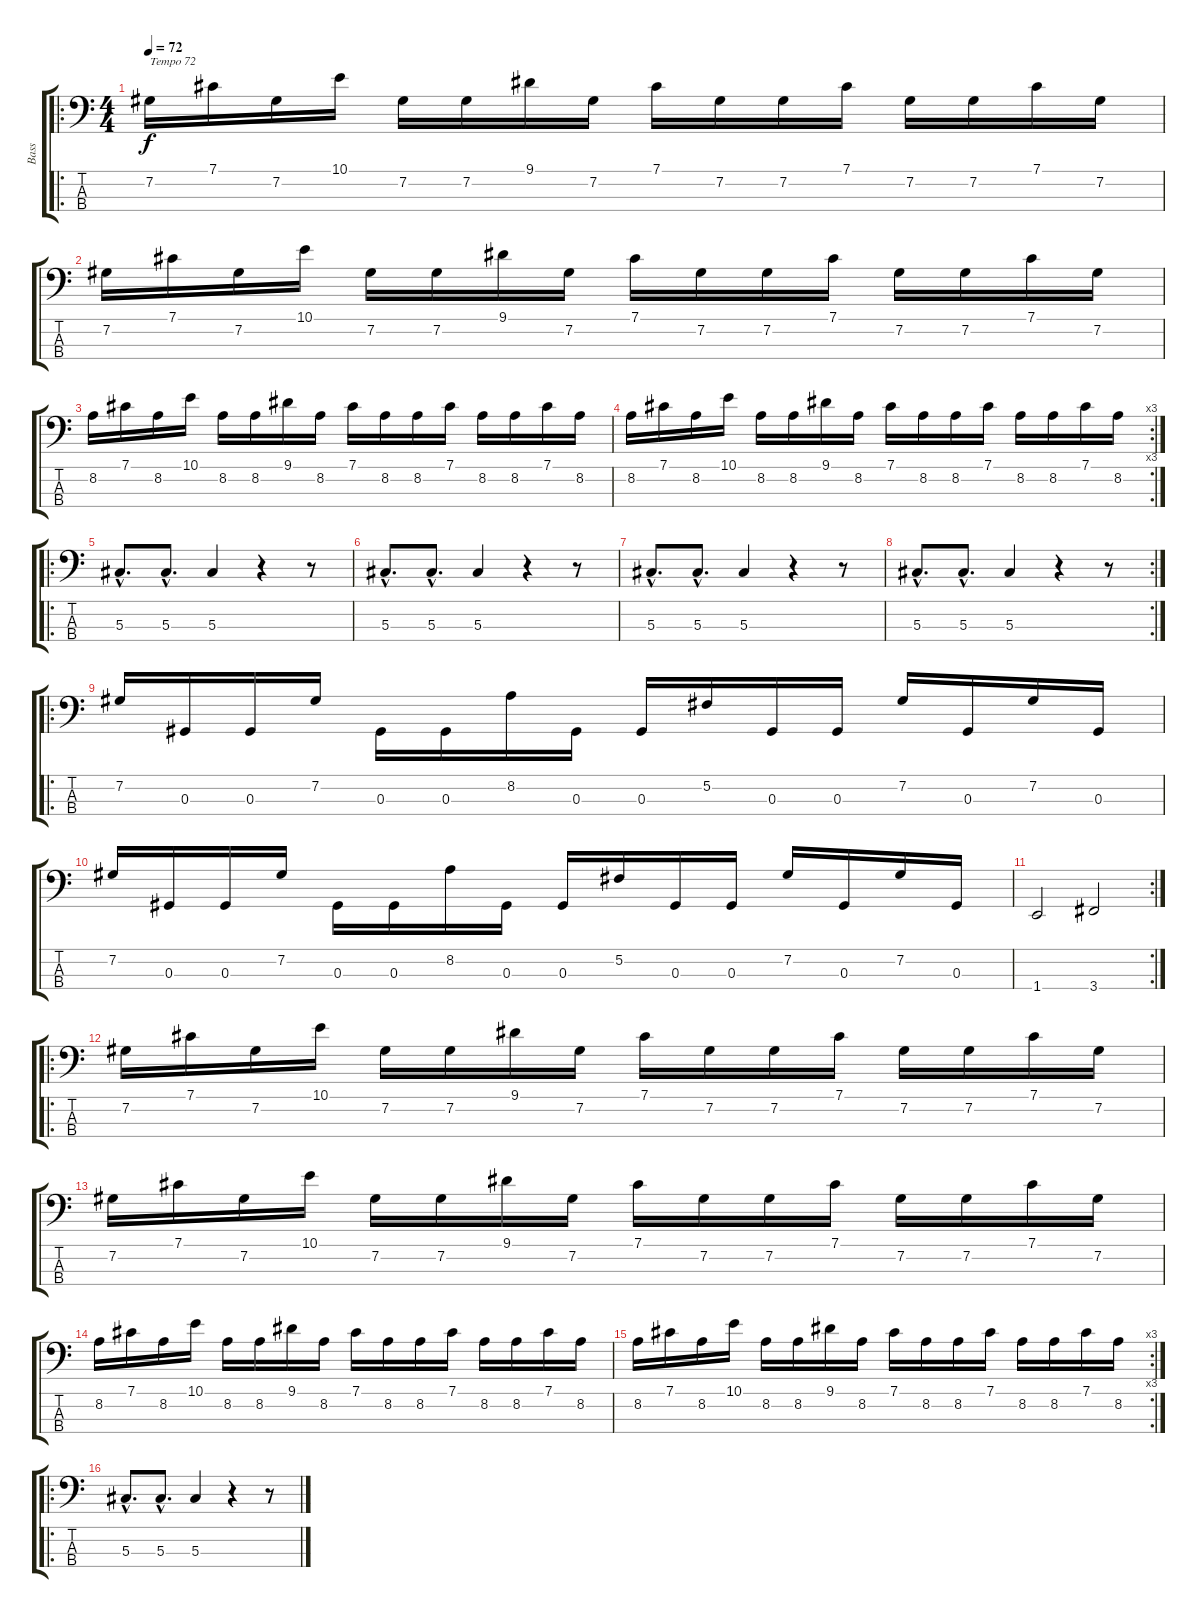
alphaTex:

\track ("Bass" "Bass") {instrument electricbassfinger}
\staff {score tabs}
\tuning (Gb2 Db2 Ab1 Eb1) {hide}
\ro
\ts (4 4)
\tempo 72
\clef f4
\ks c
7.2.16{txt "Tempo 72" dy f instrument electricbassfinger} 7.1.16 7.2.16 10.1.16 7.2.16 7.2.16 9.1.16 7.2.16 7.1.16 7.2.16 7.2.16 7.1.16 7.2.16 7.2.16 7.1.16 7.2.16 |
7.2.16 7.1.16 7.2.16 10.1.16 7.2.16 7.2.16 9.1.16 7.2.16 7.1.16 7.2.16 7.2.16 7.1.16 7.2.16 7.2.16 7.1.16 7.2.16 |
8.2.16 7.1.16 8.2.16 10.1.16 8.2.16 8.2.16 9.1.16 8.2.16 7.1.16 8.2.16 8.2.16 7.1.16 8.2.16 8.2.16 7.1.16 8.2.16 |
\rc 3
8.2.16 7.1.16 8.2.16 10.1.16 8.2.16 8.2.16 9.1.16 8.2.16 7.1.16 8.2.16 8.2.16 7.1.16 8.2.16 8.2.16 7.1.16 8.2.16 |
\ro
5.3{hac}.8{d} 5.3{hac}.8{d} 5.3.4 r.4 r.8 |
5.3{hac}.8{d} 5.3{hac}.8{d} 5.3.4 r.4 r.8 |
5.3{hac}.8{d} 5.3{hac}.8{d} 5.3.4 r.4 r.8 |
\rc 2
5.3{hac}.8{d} 5.3{hac}.8{d} 5.3.4 r.4 r.8 |
\ro
7.2.16 0.3.16 0.3.16 7.2.16 0.3.16 0.3.16 8.2.16 0.3.16 0.3.16 5.2.16 0.3.16 0.3.16 7.2.16 0.3.16 7.2.16 0.3.16 |
7.2.16 0.3.16 0.3.16 7.2.16 0.3.16 0.3.16 8.2.16 0.3.16 0.3.16 5.2.16 0.3.16 0.3.16 7.2.16 0.3.16 7.2.16 0.3.16 |
\rc 2
1.4.2 3.4.2 |
\ro
7.2.16 7.1.16 7.2.16 10.1.16 7.2.16 7.2.16 9.1.16 7.2.16 7.1.16 7.2.16 7.2.16 7.1.16 7.2.16 7.2.16 7.1.16 7.2.16 |
7.2.16 7.1.16 7.2.16 10.1.16 7.2.16 7.2.16 9.1.16 7.2.16 7.1.16 7.2.16 7.2.16 7.1.16 7.2.16 7.2.16 7.1.16 7.2.16 |
8.2.16 7.1.16 8.2.16 10.1.16 8.2.16 8.2.16 9.1.16 8.2.16 7.1.16 8.2.16 8.2.16 7.1.16 8.2.16 8.2.16 7.1.16 8.2.16 |
\rc 3
8.2.16 7.1.16 8.2.16 10.1.16 8.2.16 8.2.16 9.1.16 8.2.16 7.1.16 8.2.16 8.2.16 7.1.16 8.2.16 8.2.16 7.1.16 8.2.16 |
\ro
5.3{hac}.8{d} 5.3{hac}.8{d} 5.3.4 r.4 r.8
